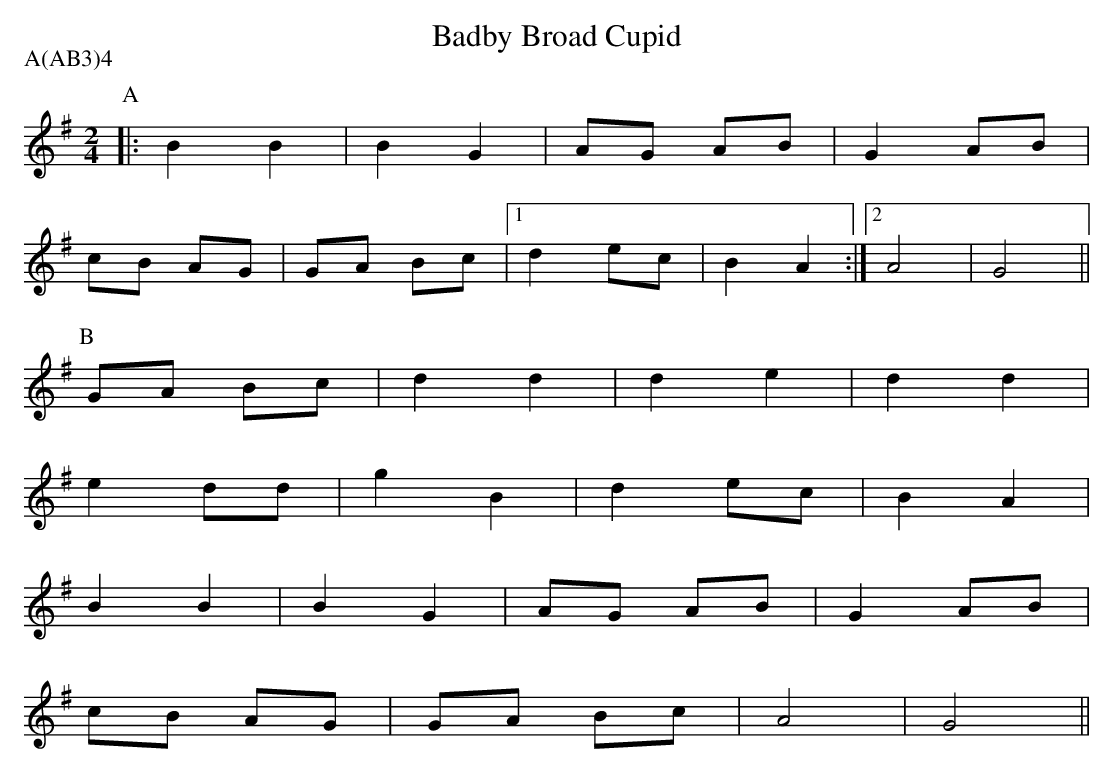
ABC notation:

X:1
T:Broad Cupid, Badby
M:2/4
L:1/8
P:A(AB3)4
K:G
P:A
|:B2 B2|B2 G2| AG AB|G2 AB|
cB AG|GA Bc|1d2 ec|B2 A2:|2A4|G4||
P:B
GA Bc|d2 d2| d2 e2|d2 d2|
e2 dd|g2 B2| d2 ec|B2 A2|
B2 B2|B2 G2| AG AB|G2 AB|
cB AG|GA Bc| A4   |G4   ||
